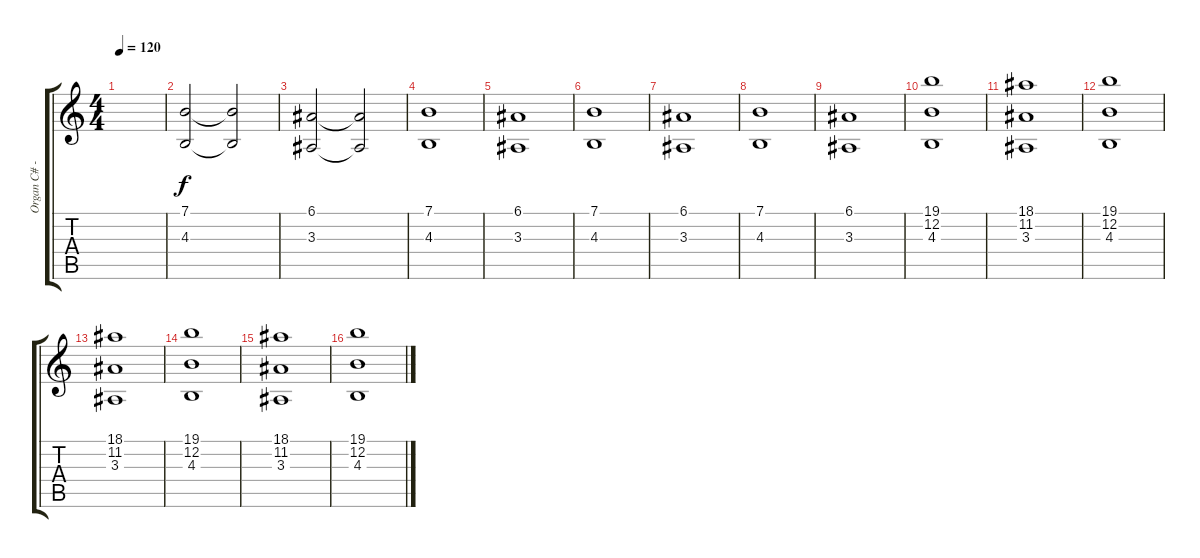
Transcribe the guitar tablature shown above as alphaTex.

\track ("Organ C# - King Diamond" "Organ C# -") {instrument drawbarorgan}
\staff {score tabs}
\tuning (E4 B3 G3 D3 A2 Db2) {hide}
\ts (4 4)
\tempo 120
\clef g2
\ks c
|
(7.1 4.3).2{instrument synthstrings1} (7.1{t} 4.3{t}).2 |
(6.1 3.3).2 (6.1{t} 3.3{t}).2 |
(7.1 4.3).1 |
(6.1 3.3).1 |
(7.1 4.3).1 |
(6.1 3.3).1 |
(7.1 4.3).1 |
(6.1 3.3).1 |
(19.1 12.2 4.3).1 |
(18.1 11.2 3.3).1 |
(19.1 12.2 4.3).1 |
(18.1 11.2 3.3).1 |
(19.1 12.2 4.3).1 |
(18.1 11.2 3.3).1 |
(19.1 12.2 4.3).1
